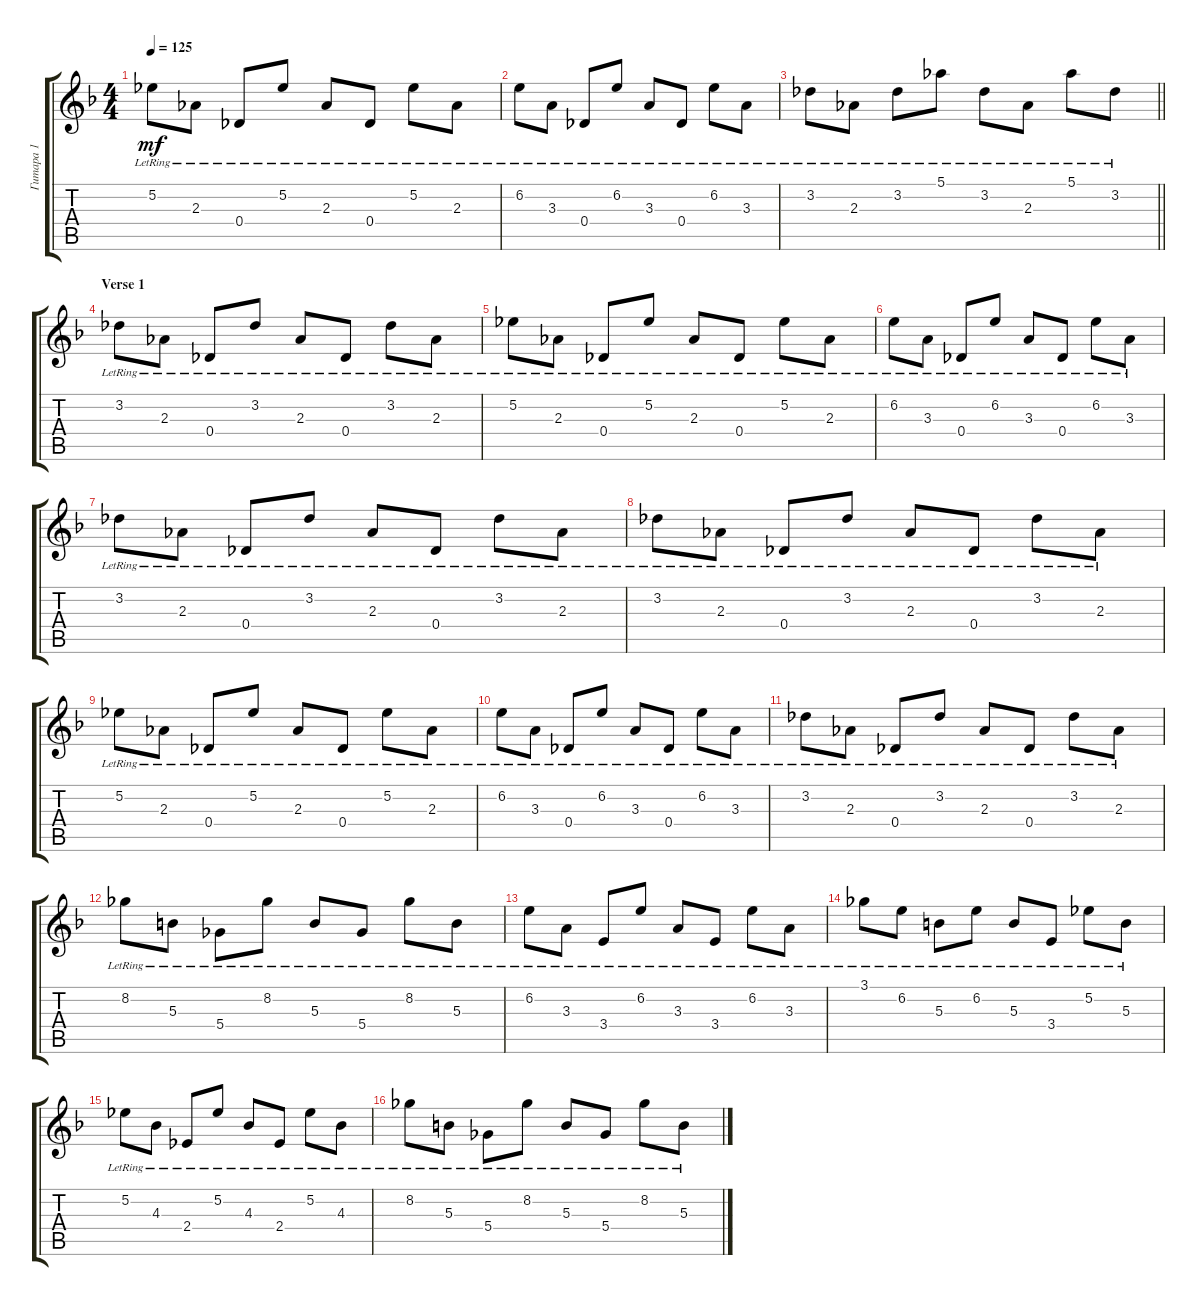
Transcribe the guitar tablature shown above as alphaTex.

\track ("Гитара 1" "Гитара 1") {instrument acousticguitarsteel}
\staff {score tabs}
\tuning (Eb4 Bb3 Gb3 Db3 Ab2 Db2) {hide}
\ts (4 4)
\tempo 125
\clef g2
\ks dminor
5.2{lr}.8{dy mf} 2.3{lr}.8 0.4{lr}.8 5.2{lr}.8 2.3{lr}.8 0.4{lr}.8 5.2{lr}.8 2.3{lr}.8 |
6.2{lr}.8 3.3{lr}.8 0.4{lr}.8 6.2{lr}.8 3.3{lr}.8 0.4{lr}.8 6.2{lr}.8 3.3{lr}.8 |
\barLineRight lightlight
3.2{lr}.8 2.3{lr}.8 3.2{lr}.8 5.1{lr}.8 3.2{lr}.8 2.3{lr}.8 5.1{lr}.8 3.2{lr}.8 |
\section ("" "Verse 1")
3.2{lr}.8 2.3{lr}.8 0.4{lr}.8 3.2{lr}.8 2.3{lr}.8 0.4{lr}.8 3.2{lr}.8 2.3{lr}.8 |
5.2{lr}.8 2.3{lr}.8 0.4{lr}.8 5.2{lr}.8 2.3{lr}.8 0.4{lr}.8 5.2{lr}.8 2.3{lr}.8 |
6.2{lr}.8 3.3{lr}.8 0.4{lr}.8 6.2{lr}.8 3.3{lr}.8 0.4{lr}.8 6.2{lr}.8 3.3{lr}.8 |
3.2{lr}.8 2.3{lr}.8 0.4{lr}.8 3.2{lr}.8 2.3{lr}.8 0.4{lr}.8 3.2{lr}.8 2.3{lr}.8 |
3.2{lr}.8 2.3{lr}.8 0.4{lr}.8 3.2{lr}.8 2.3{lr}.8 0.4{lr}.8 3.2{lr}.8 2.3{lr}.8 |
5.2{lr}.8 2.3{lr}.8 0.4{lr}.8 5.2{lr}.8 2.3{lr}.8 0.4{lr}.8 5.2{lr}.8 2.3{lr}.8 |
6.2{lr}.8 3.3{lr}.8 0.4{lr}.8 6.2{lr}.8 3.3{lr}.8 0.4{lr}.8 6.2{lr}.8 3.3{lr}.8 |
3.2{lr}.8 2.3{lr}.8 0.4{lr}.8 3.2{lr}.8 2.3{lr}.8 0.4{lr}.8 3.2{lr}.8 2.3{lr}.8 |
8.2{lr}.8 5.3{lr}.8 5.4{lr}.8 8.2{lr}.8 5.3{lr}.8 5.4{lr}.8 8.2{lr}.8 5.3{lr}.8 |
6.2{lr}.8 3.3{lr}.8 3.4{lr}.8 6.2{lr}.8 3.3{lr}.8 3.4{lr}.8 6.2{lr}.8 3.3{lr}.8 |
3.1{lr}.8 6.2{lr}.8 5.3{lr}.8 6.2{lr}.8 5.3{lr}.8 3.4{lr}.8 5.2{lr}.8 5.3{lr}.8 |
5.2{lr}.8 4.3{lr}.8 2.4{lr}.8 5.2{lr}.8 4.3{lr}.8 2.4{lr}.8 5.2{lr}.8 4.3{lr}.8 |
8.2{lr}.8 5.3{lr}.8 5.4{lr}.8 8.2{lr}.8 5.3{lr}.8 5.4{lr}.8 8.2{lr}.8 5.3{lr}.8
